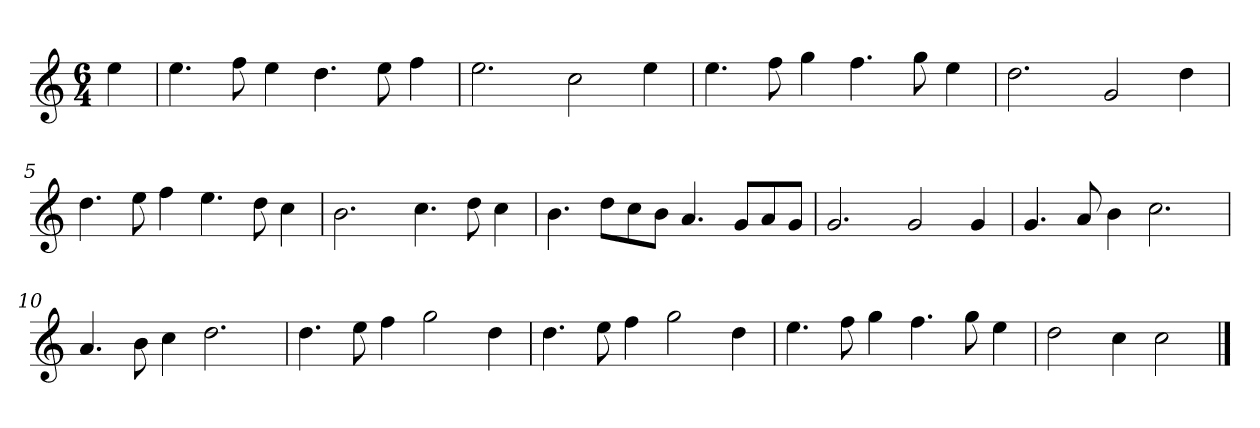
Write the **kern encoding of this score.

**kern
*part1
*staff1
*k[]
*M6/4
*MM120
=
4ee
=1
4.ee
8ff
4ee
4.dd
8ee
4ff
=2
2.ee
2cc
4ee
=3
4.ee
8ff
4gg
4.ff
8gg
4ee
=4
2.dd
2g
4dd
=5
4.dd
8ee
4ff
4.ee
8dd
4cc
=6
2.b
4.cc
8dd
4cc
=7
4.b
8ddL
8cc
8bJ
4.a
8gL
8a
8gJ
=8
2.g
2g
4g
=9
4.g
8a
4b
2.cc
=10
4.a
8b
4cc
2.dd
=11
4.dd
8ee
4ff
2gg
4dd
=12
4.dd
8ee
4ff
2gg
4dd
=13
4.ee
8ff
4gg
4.ff
8gg
4ee
=14
2dd
4cc
2cc
==
*-
